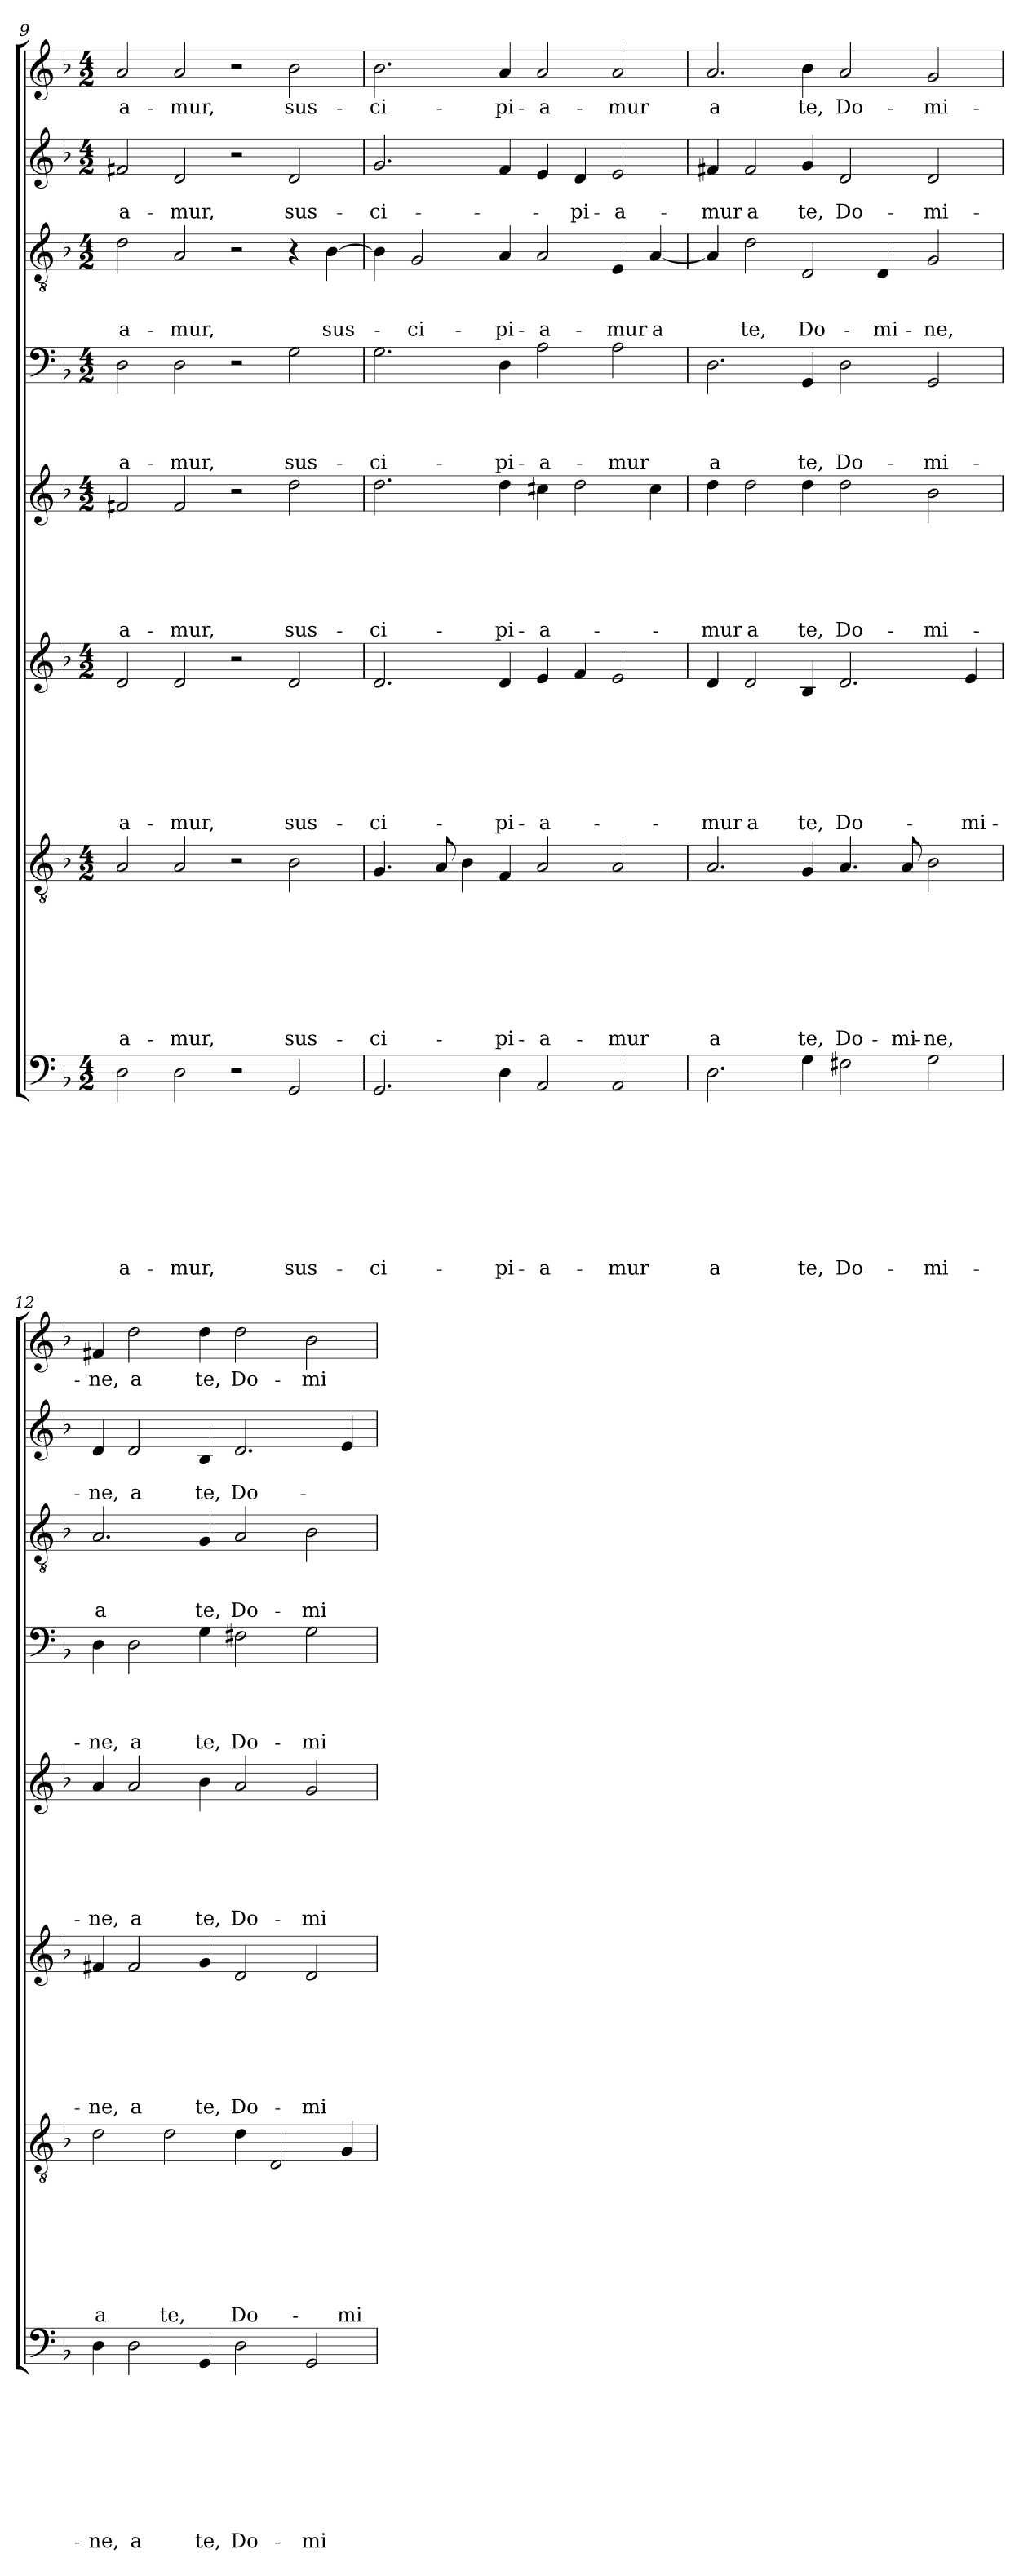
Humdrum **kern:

**kern	**text	**text	**text	**text	**text	**text	**text	**text	**text	**kern	**text	**text	**text	**text	**text	**text	**text	**text	**kern	**text	**text	**text	**text	**text	**text	**text	**kern	**text	**text	**text	**text	**text	**text	**kern	**text	**text	**text	**text	**kern	**text	**text	**text	**kern	**text	**text	**kern	**text
*part8	*part8	*part8	*part8	*part8	*part8	*part8	*part8	*part8	*part8	*part7	*part7	*part7	*part7	*part7	*part7	*part7	*part7	*part7	*part6	*part6	*part6	*part6	*part6	*part6	*part6	*part6	*part5	*part5	*part5	*part5	*part5	*part5	*part5	*part4	*part4	*part4	*part4	*part4	*part3	*part3	*part3	*part3	*part2	*part2	*part2	*part1	*part1
*staff8	*staff8	*staff8	*staff8	*staff8	*staff8	*staff8	*staff8	*staff8	*staff8	*staff7	*staff7	*staff7	*staff7	*staff7	*staff7	*staff7	*staff7	*staff7	*staff6	*staff6	*staff6	*staff6	*staff6	*staff6	*staff6	*staff6	*staff5	*staff5	*staff5	*staff5	*staff5	*staff5	*staff5	*staff4	*staff4	*staff4	*staff4	*staff4	*staff3	*staff3	*staff3	*staff3	*staff2	*staff2	*staff2	*staff1	*staff1
*clefF4	*	*	*	*	*	*	*	*	*	*clefGv2	*	*	*	*	*	*	*	*	*clefG2	*	*	*	*	*	*	*	*clefG2	*	*	*	*	*	*	*clefF4	*	*	*	*	*clefGv2	*	*	*	*clefG2	*	*	*clefG2	*
*k[b-]	*	*	*	*	*	*	*	*	*	*k[b-]	*	*	*	*	*	*	*	*	*k[b-]	*	*	*	*	*	*	*	*k[b-]	*	*	*	*	*	*	*k[b-]	*	*	*	*	*k[b-]	*	*	*	*k[b-]	*	*	*k[b-]	*
*d:	*	*	*	*	*	*	*	*	*	*d:	*	*	*	*	*	*	*	*	*d:	*	*	*	*	*	*	*	*d:	*	*	*	*	*	*	*d:	*	*	*	*	*d:	*	*	*	*d:	*	*	*d:	*
*M4/2	*	*	*	*	*	*	*	*	*	*M4/2	*	*	*	*	*	*	*	*	*M4/2	*	*	*	*	*	*	*	*M4/2	*	*	*	*	*	*	*M4/2	*	*	*	*	*M4/2	*	*	*	*M4/2	*	*	*M4/2	*
=9	=9	=9	=9	=9	=9	=9	=9	=9	=9	=9	=9	=9	=9	=9	=9	=9	=9	=9	=9	=9	=9	=9	=9	=9	=9	=9	=9	=9	=9	=9	=9	=9	=9	=9	=9	=9	=9	=9	=9	=9	=9	=9	=9	=9	=9	=9	=9
!	!	!	!	!	!	!	!	!	!LO:LY:b	!	!	!	!	!	!	!	!	!LO:LY:b	!	!	!	!	!	!	!	!LO:LY:b	!	!	!	!	!	!	!LO:LY:b	!	!	!	!	!LO:LY:b	!	!	!	!LO:LY:b	!	!	!LO:LY:b	!	!LO:LY:b
2D\	.	.	.	.	.	.	.	.	-a-	2A/	.	.	.	.	.	.	.	-a-	2d/	.	.	.	.	.	.	-a-	2f#X/	.	.	.	.	.	-a-	2D\	.	.	.	-a-	2d\	.	.	-a-	2f#X/	.	-a-	2a/	-a-
!	!	!	!	!	!	!	!	!	!LO:LY:b	!	!	!	!	!	!	!	!	!LO:LY:b	!	!	!	!	!	!	!	!LO:LY:b	!	!	!	!	!	!	!LO:LY:b	!	!	!	!	!LO:LY:b	!	!	!	!LO:LY:b	!	!	!LO:LY:b	!	!LO:LY:b
2D\	.	.	.	.	.	.	.	.	-mur,	2A/	.	.	.	.	.	.	.	-mur,	2d/	.	.	.	.	.	.	-mur,	2f#/	.	.	.	.	.	-mur,	2D\	.	.	.	-mur,	2A/	.	.	-mur,	2d/	.	-mur,	2a/	-mur,
2r	.	.	.	.	.	.	.	.	.	2r	.	.	.	.	.	.	.	.	2r	.	.	.	.	.	.	.	2r	.	.	.	.	.	.	2r	.	.	.	.	2r	.	.	.	2r	.	.	2r	.
!	!	!	!	!	!	!	!	!	!LO:LY:b	!	!	!	!	!	!	!	!	!LO:LY:b	!	!	!	!	!	!	!	!LO:LY:b	!	!	!	!	!	!	!LO:LY:b	!	!	!	!	!LO:LY:b	!	!	!	!	!	!	!LO:LY:b	!	!LO:LY:b
2GG/	.	.	.	.	.	.	.	.	sus-	2B-\	.	.	.	.	.	.	.	sus-	2d/	.	.	.	.	.	.	sus-	2dd\	.	.	.	.	.	sus-	2G\	.	.	.	sus-	4r	.	.	.	2d/	.	sus-	2b-\	sus-
!	!	!	!	!	!	!	!	!	!	!	!	!	!	!	!	!	!	!	!	!	!	!	!	!	!	!	!	!	!	!	!	!	!	!	!	!	!	!	!	!	!	!LO:LY:b	!	!	!	!	!
.	.	.	.	.	.	.	.	.	.	.	.	.	.	.	.	.	.	.	.	.	.	.	.	.	.	.	.	.	.	.	.	.	.	.	.	.	.	.	[4B-\	.	.	sus-	.	.	.	.	.
!!LO:PB:g=z
=10	=10	=10	=10	=10	=10	=10	=10	=10	=10	=10	=10	=10	=10	=10	=10	=10	=10	=10	=10	=10	=10	=10	=10	=10	=10	=10	=10	=10	=10	=10	=10	=10	=10	=10	=10	=10	=10	=10	=10	=10	=10	=10	=10	=10	=10	=10	=10
!	!	!	!	!	!	!	!	!	!LO:LY:b	!	!	!	!	!	!	!	!	!LO:LY:b	!	!	!	!	!	!	!	!LO:LY:b	!	!	!	!	!	!	!LO:LY:b	!	!	!	!	!LO:LY:b	!	!	!	!	!	!	!LO:LY:b	!	!LO:LY:b
2.GG/	.	.	.	.	.	.	.	.	-ci-	4.G/	.	.	.	.	.	.	.	-ci-	2.d/	.	.	.	.	.	.	-ci-	2.dd\	.	.	.	.	.	-ci-	2.G\	.	.	.	-ci-	4B-\]	.	.	.	2.g/	.	-ci-	2.b-\	-ci-
!	!	!	!	!	!	!	!	!	!	!	!	!	!	!	!	!	!	!	!	!	!	!	!	!	!	!	!	!	!	!	!	!	!	!	!	!	!	!	!	!	!	!LO:LY:b	!	!	!	!	!
.	.	.	.	.	.	.	.	.	.	.	.	.	.	.	.	.	.	.	.	.	.	.	.	.	.	.	.	.	.	.	.	.	.	.	.	.	.	.	2G/	.	.	-ci-	.	.	.	.	.
.	.	.	.	.	.	.	.	.	.	8A/	.	.	.	.	.	.	.	.	.	.	.	.	.	.	.	.	.	.	.	.	.	.	.	.	.	.	.	.	.	.	.	.	.	.	.	.	.
.	.	.	.	.	.	.	.	.	.	4B-\	.	.	.	.	.	.	.	.	.	.	.	.	.	.	.	.	.	.	.	.	.	.	.	.	.	.	.	.	.	.	.	.	.	.	.	.	.
!	!	!	!	!	!	!	!	!	!LO:LY:b	!	!	!	!	!	!	!	!	!LO:LY:b	!	!	!	!	!	!	!	!LO:LY:b	!	!	!	!	!	!	!LO:LY:b	!	!	!	!	!LO:LY:b	!	!	!	!LO:LY:b	!	!	!	!	!LO:LY:b
4D\	.	.	.	.	.	.	.	.	-pi-	4F/	.	.	.	.	.	.	.	-pi-	4d/	.	.	.	.	.	.	-pi-	4dd\	.	.	.	.	.	-pi-	4D\	.	.	.	-pi-	4A/	.	.	-pi-	4f/	.	.	4a/	-pi-
!	!	!	!	!	!	!	!	!	!LO:LY:b	!	!	!	!	!	!	!	!	!LO:LY:b	!	!	!	!	!	!	!	!LO:LY:b	!	!	!	!	!	!	!LO:LY:b	!	!	!	!	!LO:LY:b	!	!	!	!LO:LY:b	!	!	!	!	!LO:LY:b
2AA/	.	.	.	.	.	.	.	.	-a-	2A/	.	.	.	.	.	.	.	-a-	4e/	.	.	.	.	.	.	-a-	4cc#X\	.	.	.	.	.	-a-	2A\	.	.	.	-a-	2A/	.	.	-a-	4e/	.	.	2a/	-a-
!	!	!	!	!	!	!	!	!	!	!	!	!	!	!	!	!	!	!	!	!	!	!	!	!	!	!	!	!	!	!	!	!	!	!	!	!	!	!	!	!	!	!	!	!	!LO:LY:b	!	!
.	.	.	.	.	.	.	.	.	.	.	.	.	.	.	.	.	.	.	4f/	.	.	.	.	.	.	.	2dd\	.	.	.	.	.	.	.	.	.	.	.	.	.	.	.	4d/	.	-pi-	.	.
!	!	!	!	!	!	!	!	!	!LO:LY:b	!	!	!	!	!	!	!	!	!LO:LY:b	!	!	!	!	!	!	!	!	!	!	!	!	!	!	!	!	!	!	!	!LO:LY:b	!	!	!	!LO:LY:b	!	!	!LO:LY:b	!	!LO:LY:b
2AA/	.	.	.	.	.	.	.	.	-mur	2A/	.	.	.	.	.	.	.	-mur	2e/	.	.	.	.	.	.	.	.	.	.	.	.	.	.	2A\	.	.	.	-mur	4E/	.	.	-mur	2e/	.	-a-	2a/	-mur
!	!	!	!	!	!	!	!	!	!	!	!	!	!	!	!	!	!	!	!	!	!	!	!	!	!	!	!	!	!	!	!	!	!	!	!	!	!	!	!	!	!	!LO:LY:b	!	!	!	!	!
.	.	.	.	.	.	.	.	.	.	.	.	.	.	.	.	.	.	.	.	.	.	.	.	.	.	.	4cc#\	.	.	.	.	.	.	.	.	.	.	.	[4A/	.	.	a	.	.	.	.	.
=11	=11	=11	=11	=11	=11	=11	=11	=11	=11	=11	=11	=11	=11	=11	=11	=11	=11	=11	=11	=11	=11	=11	=11	=11	=11	=11	=11	=11	=11	=11	=11	=11	=11	=11	=11	=11	=11	=11	=11	=11	=11	=11	=11	=11	=11	=11	=11
!	!	!	!	!	!	!	!	!	!LO:LY:b	!	!	!	!	!	!	!	!	!LO:LY:b	!	!	!	!	!	!	!	!LO:LY:b	!	!	!	!	!	!	!LO:LY:b	!	!	!	!	!LO:LY:b	!	!	!	!	!	!	!LO:LY:b	!	!LO:LY:b
2.D\	.	.	.	.	.	.	.	.	a	2.A/	.	.	.	.	.	.	.	a	4d/	.	.	.	.	.	.	-mur	4dd\	.	.	.	.	.	-mur	2.D\	.	.	.	a	4A/]	.	.	.	4f#X/	.	-mur	2.a/	a
!	!	!	!	!	!	!	!	!	!	!	!	!	!	!	!	!	!	!	!	!	!	!	!	!	!	!LO:LY:b	!	!	!	!	!	!	!LO:LY:b	!	!	!	!	!	!	!	!	!LO:LY:b	!	!	!LO:LY:b	!	!
.	.	.	.	.	.	.	.	.	.	.	.	.	.	.	.	.	.	.	2d/	.	.	.	.	.	.	a	2dd\	.	.	.	.	.	a	.	.	.	.	.	2d\	.	.	te,	2f#/	.	a	.	.
!	!	!	!	!	!	!	!	!	!LO:LY:b	!	!	!	!	!	!	!	!	!LO:LY:b	!	!	!	!	!	!	!	!LO:LY:b	!	!	!	!	!	!	!LO:LY:b	!	!	!	!	!LO:LY:b	!	!	!	!LO:LY:b	!	!	!LO:LY:b	!	!LO:LY:b
4G\	.	.	.	.	.	.	.	.	te,	4G/	.	.	.	.	.	.	.	te,	4B-/	.	.	.	.	.	.	te,	4dd\	.	.	.	.	.	te,	4GG/	.	.	.	te,	2D/	.	.	Do-	4g/	.	te,	4b-\	te,
!	!	!	!	!	!	!	!	!	!LO:LY:b	!	!	!	!	!	!	!	!	!LO:LY:b	!	!	!	!	!	!	!	!LO:LY:b	!	!	!	!	!	!	!LO:LY:b	!	!	!	!	!LO:LY:b	!	!	!	!	!	!	!LO:LY:b	!	!LO:LY:b
2F#X\	.	.	.	.	.	.	.	.	Do-	4.A/	.	.	.	.	.	.	.	Do-	2.d/	.	.	.	.	.	.	Do-	2dd\	.	.	.	.	.	Do-	2D\	.	.	.	Do-	.	.	.	.	2d/	.	Do-	2a/	Do-
!	!	!	!	!	!	!	!	!	!	!	!	!	!	!	!	!	!	!	!	!	!	!	!	!	!	!	!	!	!	!	!	!	!	!	!	!	!	!	!	!	!	!LO:LY:b	!	!	!	!	!
.	.	.	.	.	.	.	.	.	.	.	.	.	.	.	.	.	.	.	.	.	.	.	.	.	.	.	.	.	.	.	.	.	.	.	.	.	.	.	4D/	.	.	-mi-	.	.	.	.	.
!	!	!	!	!	!	!	!	!	!	!	!	!	!	!	!	!	!	!LO:LY:b	!	!	!	!	!	!	!	!	!	!	!	!	!	!	!	!	!	!	!	!	!	!	!	!	!	!	!	!	!
.	.	.	.	.	.	.	.	.	.	8A/	.	.	.	.	.	.	.	-mi-	.	.	.	.	.	.	.	.	.	.	.	.	.	.	.	.	.	.	.	.	.	.	.	.	.	.	.	.	.
!	!	!	!	!	!	!	!	!	!LO:LY:b	!	!	!	!	!	!	!	!	!LO:LY:b	!	!	!	!	!	!	!	!	!	!	!	!	!	!	!LO:LY:b	!	!	!	!	!LO:LY:b	!	!	!	!LO:LY:b	!	!	!LO:LY:b	!	!LO:LY:b
2G\	.	.	.	.	.	.	.	.	-mi-	2B-\	.	.	.	.	.	.	.	-ne,	.	.	.	.	.	.	.	.	2b-\	.	.	.	.	.	-mi-	2GG/	.	.	.	-mi-	2G/	.	.	-ne,	2d/	.	-mi-	2g/	-mi-
!	!	!	!	!	!	!	!	!	!	!	!	!	!	!	!	!	!	!	!	!	!	!	!	!	!	!LO:LY:b	!	!	!	!	!	!	!	!	!	!	!	!	!	!	!	!	!	!	!	!	!
.	.	.	.	.	.	.	.	.	.	.	.	.	.	.	.	.	.	.	4e/	.	.	.	.	.	.	-mi-	.	.	.	.	.	.	.	.	.	.	.	.	.	.	.	.	.	.	.	.	.
=12	=12	=12	=12	=12	=12	=12	=12	=12	=12	=12	=12	=12	=12	=12	=12	=12	=12	=12	=12	=12	=12	=12	=12	=12	=12	=12	=12	=12	=12	=12	=12	=12	=12	=12	=12	=12	=12	=12	=12	=12	=12	=12	=12	=12	=12	=12	=12
!	!	!	!	!	!	!	!	!	!LO:LY:b	!	!	!	!	!	!	!	!	!LO:LY:b	!	!	!	!	!	!	!	!LO:LY:b	!	!	!	!	!	!	!LO:LY:b	!	!	!	!	!LO:LY:b	!	!	!	!LO:LY:b	!	!	!LO:LY:b	!	!LO:LY:b
4D\	.	.	.	.	.	.	.	.	-ne,	2d\	.	.	.	.	.	.	.	a	4f#X/	.	.	.	.	.	.	-ne,	4a/	.	.	.	.	.	-ne,	4D\	.	.	.	-ne,	2.A/	.	.	a	4d/	.	-ne,	4f#X/	-ne,
!	!	!	!	!	!	!	!	!	!LO:LY:b	!	!	!	!	!	!	!	!	!	!	!	!	!	!	!	!	!LO:LY:b	!	!	!	!	!	!	!LO:LY:b	!	!	!	!	!LO:LY:b	!	!	!	!	!	!	!LO:LY:b	!	!LO:LY:b
2D\	.	.	.	.	.	.	.	.	a	.	.	.	.	.	.	.	.	.	2f#/	.	.	.	.	.	.	a	2a/	.	.	.	.	.	a	2D\	.	.	.	a	.	.	.	.	2d/	.	a	2dd\	a
!	!	!	!	!	!	!	!	!	!	!	!	!	!	!	!	!	!	!LO:LY:b	!	!	!	!	!	!	!	!	!	!	!	!	!	!	!	!	!	!	!	!	!	!	!	!	!	!	!	!	!
.	.	.	.	.	.	.	.	.	.	2d\	.	.	.	.	.	.	.	te,	.	.	.	.	.	.	.	.	.	.	.	.	.	.	.	.	.	.	.	.	.	.	.	.	.	.	.	.	.
!	!	!	!	!	!	!	!	!	!LO:LY:b	!	!	!	!	!	!	!	!	!	!	!	!	!	!	!	!	!LO:LY:b	!	!	!	!	!	!	!LO:LY:b	!	!	!	!	!LO:LY:b	!	!	!	!LO:LY:b	!	!	!LO:LY:b	!	!LO:LY:b
4GG/	.	.	.	.	.	.	.	.	te,	.	.	.	.	.	.	.	.	.	4g/	.	.	.	.	.	.	te,	4b-\	.	.	.	.	.	te,	4G\	.	.	.	te,	4G/	.	.	te,	4B-/	.	te,	4dd\	te,
!	!	!	!	!	!	!	!	!	!LO:LY:b	!	!	!	!	!	!	!	!	!LO:LY:b	!	!	!	!	!	!	!	!LO:LY:b	!	!	!	!	!	!	!LO:LY:b	!	!	!	!	!LO:LY:b	!	!	!	!LO:LY:b	!	!	!LO:LY:b	!	!LO:LY:b
2D\	.	.	.	.	.	.	.	.	Do-	4d\	.	.	.	.	.	.	.	Do-	2d/	.	.	.	.	.	.	Do-	2a/	.	.	.	.	.	Do-	2F#X\	.	.	.	Do-	2A/	.	.	Do-	2.d/	.	Do-	2dd\	Do-
.	.	.	.	.	.	.	.	.	.	2D/	.	.	.	.	.	.	.	.	.	.	.	.	.	.	.	.	.	.	.	.	.	.	.	.	.	.	.	.	.	.	.	.	.	.	.	.	.
!	!	!	!	!	!	!	!	!	!LO:LY:b	!	!	!	!	!	!	!	!	!	!	!	!	!	!	!	!	!LO:LY:b	!	!	!	!	!	!	!LO:LY:b	!	!	!	!	!LO:LY:b	!	!	!	!LO:LY:b	!	!	!	!	!LO:LY:b
2GG/	.	.	.	.	.	.	.	.	-mi-	.	.	.	.	.	.	.	.	.	2d/	.	.	.	.	.	.	-mi-	2g/	.	.	.	.	.	-mi-	2G\	.	.	.	-mi-	2B-\	.	.	-mi-	.	.	.	2b-\	-mi-
!	!	!	!	!	!	!	!	!	!	!	!	!	!	!	!	!	!	!LO:LY:b	!	!	!	!	!	!	!	!	!	!	!	!	!	!	!	!	!	!	!	!	!	!	!	!	!	!	!	!	!
.	.	.	.	.	.	.	.	.	.	4G/	.	.	.	.	.	.	.	-mi-	.	.	.	.	.	.	.	.	.	.	.	.	.	.	.	.	.	.	.	.	.	.	.	.	4e/	.	.	.	.
=	=	=	=	=	=	=	=	=	=	=	=	=	=	=	=	=	=	=	=	=	=	=	=	=	=	=	=	=	=	=	=	=	=	=	=	=	=	=	=	=	=	=	=	=	=	=	=
*-	*-	*-	*-	*-	*-	*-	*-	*-	*-	*-	*-	*-	*-	*-	*-	*-	*-	*-	*-	*-	*-	*-	*-	*-	*-	*-	*-	*-	*-	*-	*-	*-	*-	*-	*-	*-	*-	*-	*-	*-	*-	*-	*-	*-	*-	*-	*-
